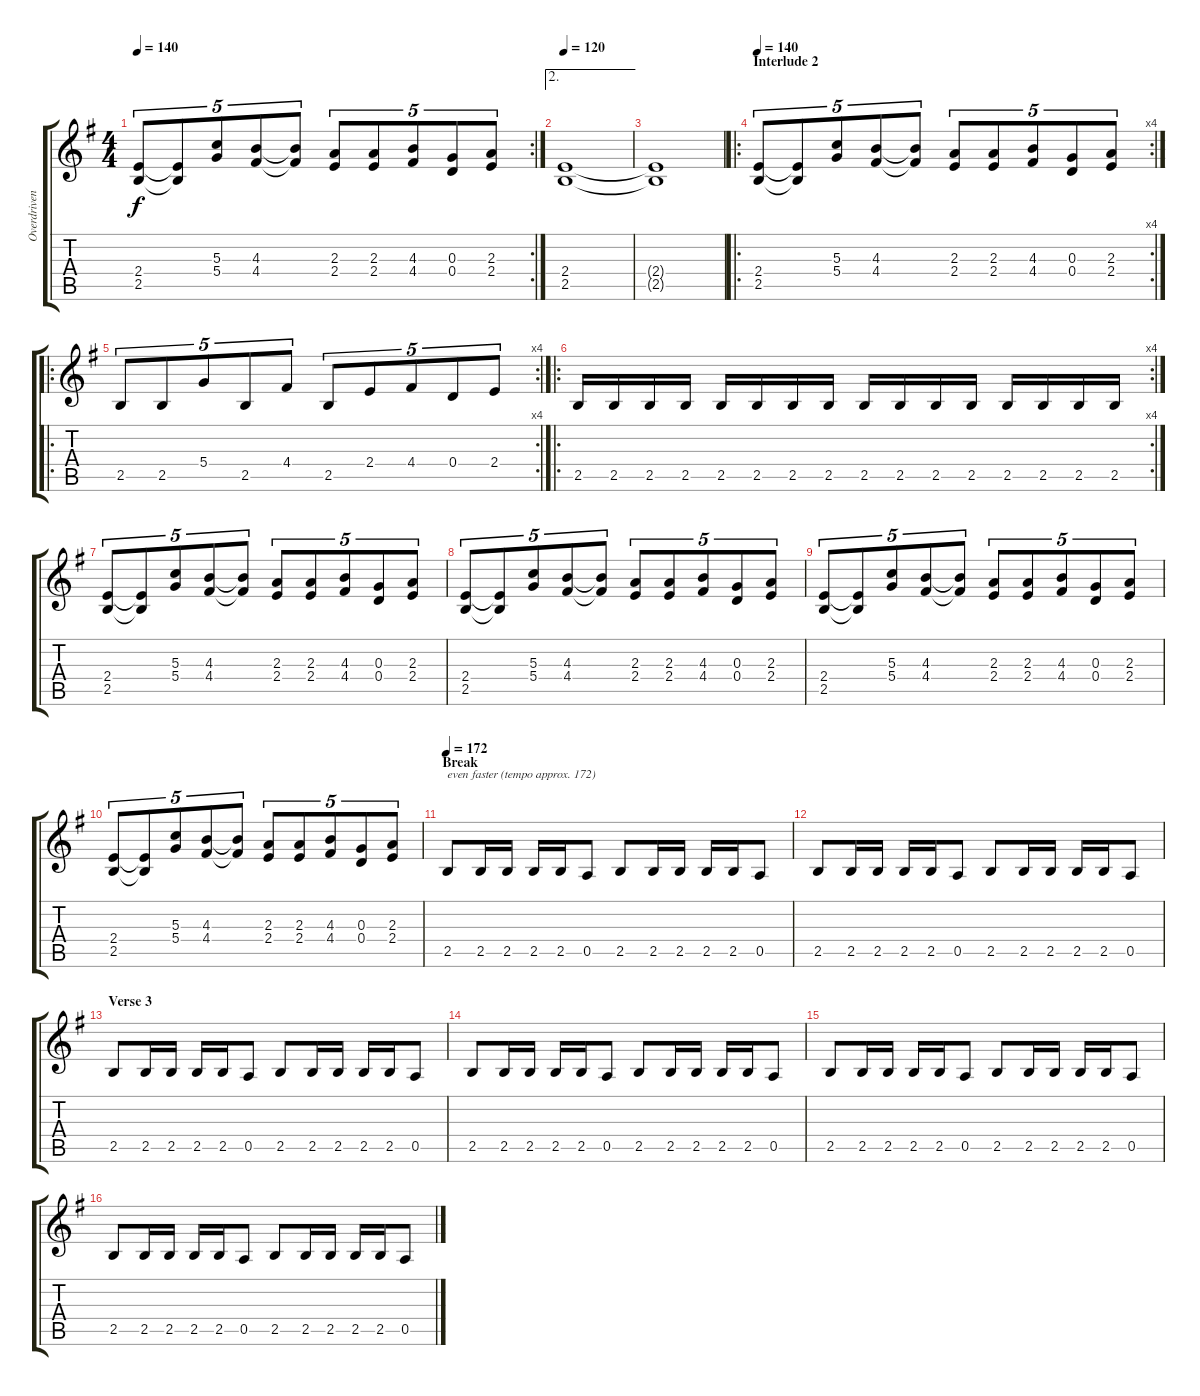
\track ("Overdriven Guitar" "Overdriven") {instrument distortionguitar}
\staff {score tabs}
\tuning (E4 B3 G3 D3 A2 E2) {hide}
\rc 2
\ts (4 4)
\tempo 140
\clef g2
\ks eminor
(2.4 2.5).8{tu (5 4) dy f} (2.4{t} 2.5{t}).8{tu (5 4)} (5.3 5.4).8{tu (5 4)} (4.3 4.4).8{tu (5 4)} (4.3{t} 4.4{t}).8{tu (5 4)} (2.3 2.4).8{tu (5 4)} (2.3 2.4).8{tu (5 4)} (4.3 4.4).8{tu (5 4)} (0.3 0.4).8{tu (5 4)} (2.3 2.4).8{tu (5 4)} |
\ae 2
\tempo 120
(2.4 2.5).1{volume 0} |
(2.4{t} 2.5{t}).1 |
\ro
\rc 4
\section ("" "Interlude 2")
\tempo 140
(2.4 2.5).8{tu (5 4) volume 13 instrument distortionguitar} (2.4{t} 2.5{t}).8{tu (5 4)} (5.3 5.4).8{tu (5 4)} (4.3 4.4).8{tu (5 4)} (4.3{t} 4.4{t}).8{tu (5 4)} (2.3 2.4).8{tu (5 4)} (2.3 2.4).8{tu (5 4)} (4.3 4.4).8{tu (5 4)} (0.3 0.4).8{tu (5 4)} (2.3 2.4).8{tu (5 4)} |
\ro
\rc 4
2.5.8{tu (5 4)} 2.5.8{tu (5 4)} 5.4.8{tu (5 4)} 2.5.8{tu (5 4)} 4.4.8{tu (5 4)} 2.5.8{tu (5 4)} 2.4.8{tu (5 4)} 4.4.8{tu (5 4)} 0.4.8{tu (5 4)} 2.4.8{tu (5 4)} |
\ro
\rc 4
2.5.16 2.5.16 2.5.16 2.5.16 2.5.16 2.5.16 2.5.16 2.5.16 2.5.16 2.5.16 2.5.16 2.5.16 2.5.16 2.5.16 2.5.16 2.5.16 |
(2.4 2.5).8{tu (5 4)} (2.4{t} 2.5{t}).8{tu (5 4)} (5.3 5.4).8{tu (5 4)} (4.3 4.4).8{tu (5 4)} (4.3{t} 4.4{t}).8{tu (5 4)} (2.3 2.4).8{tu (5 4)} (2.3 2.4).8{tu (5 4)} (4.3 4.4).8{tu (5 4)} (0.3 0.4).8{tu (5 4)} (2.3 2.4).8{tu (5 4)} |
(2.4 2.5).8{tu (5 4)} (2.4{t} 2.5{t}).8{tu (5 4)} (5.3 5.4).8{tu (5 4)} (4.3 4.4).8{tu (5 4)} (4.3{t} 4.4{t}).8{tu (5 4)} (2.3 2.4).8{tu (5 4)} (2.3 2.4).8{tu (5 4)} (4.3 4.4).8{tu (5 4)} (0.3 0.4).8{tu (5 4)} (2.3 2.4).8{tu (5 4)} |
(2.4 2.5).8{tu (5 4)} (2.4{t} 2.5{t}).8{tu (5 4)} (5.3 5.4).8{tu (5 4)} (4.3 4.4).8{tu (5 4)} (4.3{t} 4.4{t}).8{tu (5 4)} (2.3 2.4).8{tu (5 4)} (2.3 2.4).8{tu (5 4)} (4.3 4.4).8{tu (5 4)} (0.3 0.4).8{tu (5 4)} (2.3 2.4).8{tu (5 4)} |
(2.4 2.5).8{tu (5 4)} (2.4{t} 2.5{t}).8{tu (5 4)} (5.3 5.4).8{tu (5 4)} (4.3 4.4).8{tu (5 4)} (4.3{t} 4.4{t}).8{tu (5 4)} (2.3 2.4).8{tu (5 4)} (2.3 2.4).8{tu (5 4)} (4.3 4.4).8{tu (5 4)} (0.3 0.4).8{tu (5 4)} (2.3 2.4).8{tu (5 4)} |
\section ("" "Break")
\tempo 172
2.5.8{txt "even faster (tempo approx. 172)"} 2.5.16 2.5.16 2.5.16 2.5.16 0.5.8 2.5.8 2.5.16 2.5.16 2.5.16 2.5.16 0.5.8 |
2.5.8 2.5.16 2.5.16 2.5.16 2.5.16 0.5.8 2.5.8 2.5.16 2.5.16 2.5.16 2.5.16 0.5.8 |
\section ("" "Verse 3")
2.5.8 2.5.16 2.5.16 2.5.16 2.5.16 0.5.8 2.5.8 2.5.16 2.5.16 2.5.16 2.5.16 0.5.8 |
2.5.8 2.5.16 2.5.16 2.5.16 2.5.16 0.5.8 2.5.8 2.5.16 2.5.16 2.5.16 2.5.16 0.5.8 |
2.5.8 2.5.16 2.5.16 2.5.16 2.5.16 0.5.8 2.5.8 2.5.16 2.5.16 2.5.16 2.5.16 0.5.8 |
2.5.8 2.5.16 2.5.16 2.5.16 2.5.16 0.5.8 2.5.8 2.5.16 2.5.16 2.5.16 2.5.16 0.5.8
